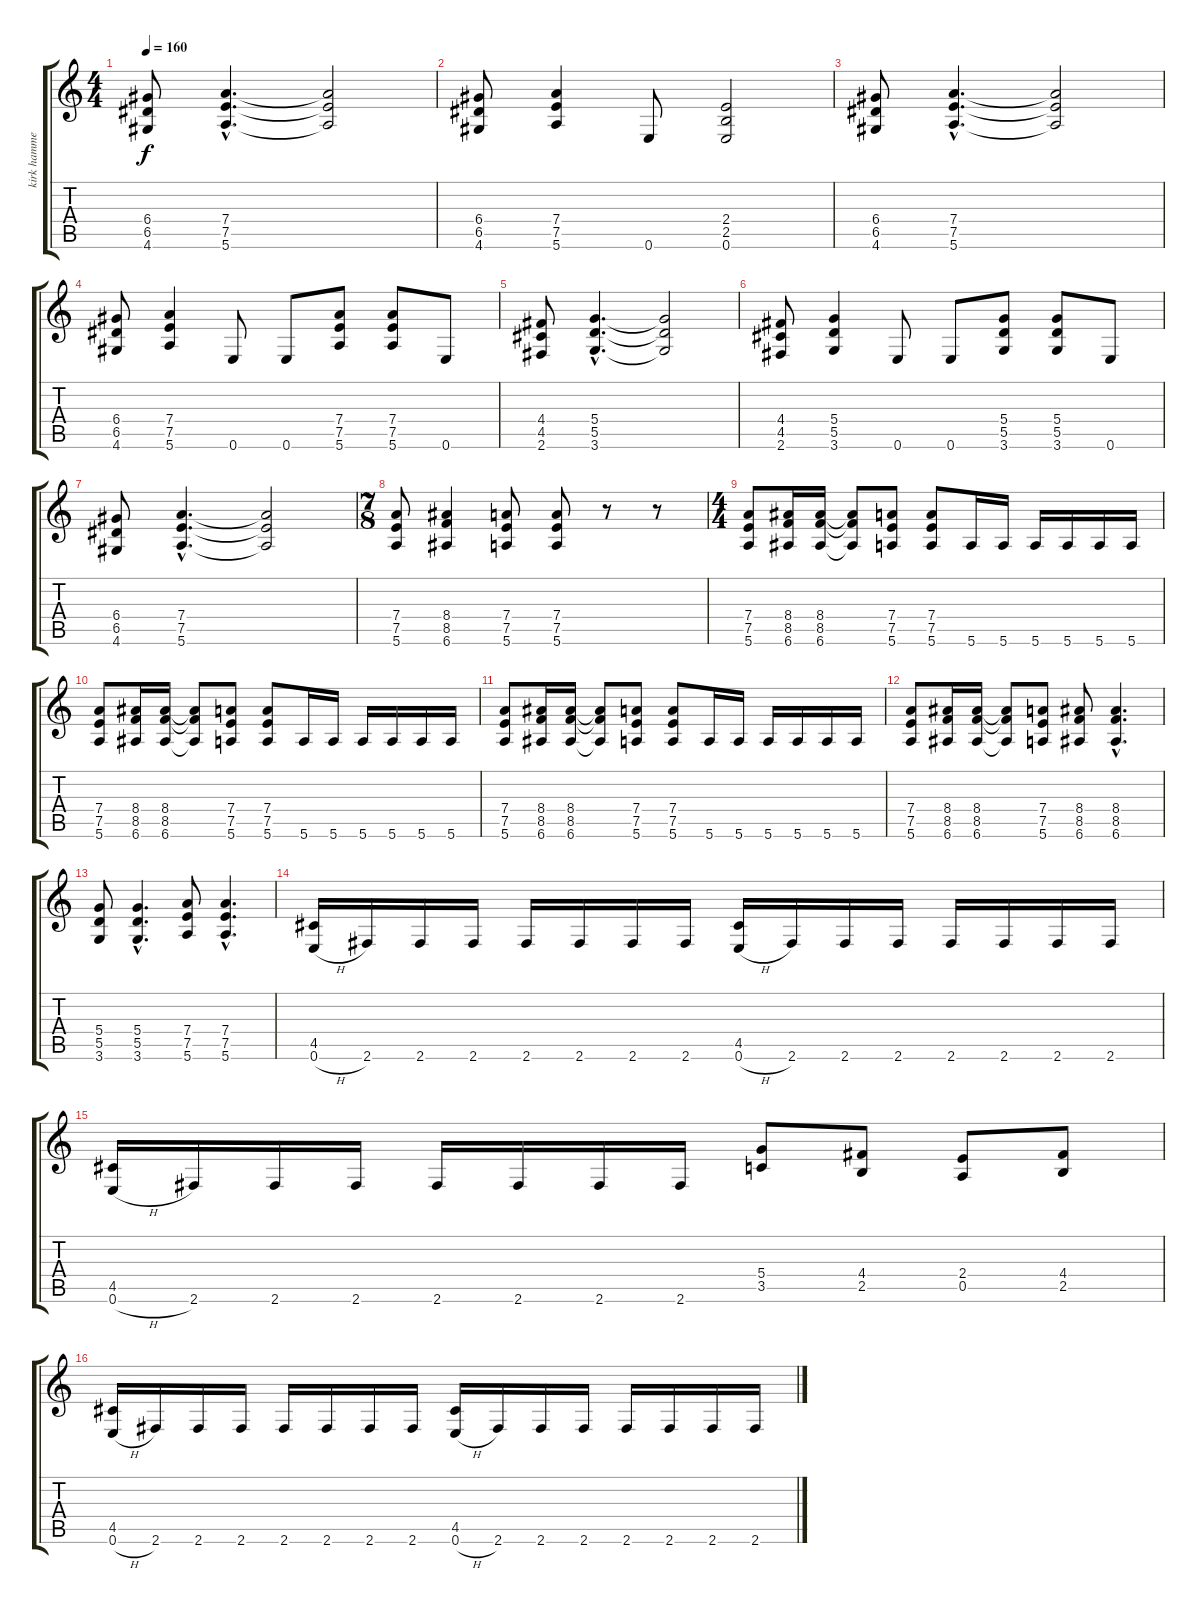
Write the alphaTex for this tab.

\track ("kirk hammett" "kirk hamme") {instrument distortionguitar}
\staff {score tabs}
\tuning (E4 B3 G3 D3 A2 E2) {hide}
\ts (4 4)
\tempo 160
\clef g2
\ks c
(6.4 6.5 4.6).8{dy f} (7.4{hac} 7.5{hac} 5.6{hac}).4{d} (7.4{t} 7.5{t} 5.6{t}).2 |
(6.4 6.5 4.6).8 (7.4 7.5 5.6).4 0.6.8 (2.4 2.5 0.6).2 |
(6.4 6.5 4.6).8 (7.4{hac} 7.5{hac} 5.6{hac}).4{d} (7.4{t} 7.5{t} 5.6{t}).2 |
(6.4 6.5 4.6).8 (7.4 7.5 5.6).4 0.6.8 0.6.8 (7.4 7.5 5.6).8 (7.4 7.5 5.6).8 0.6.8 |
(4.4 4.5 2.6).8 (5.4{hac} 5.5{hac} 3.6{hac}).4{d} (5.4{t} 5.5{t} 3.6{t}).2 |
(4.4 4.5 2.6).8 (5.4 5.5 3.6).4 0.6.8 0.6.8 (5.4 5.5 3.6).8 (5.4 5.5 3.6).8 0.6.8 |
(6.4 6.5 4.6).8 (7.4{hac} 7.5{hac} 5.6{hac}).4{d} (7.4{t} 7.5{t} 5.6{t}).2 |
\ts (7 8)
(7.4 7.5 5.6).8 (8.4 8.5 6.6).4 (7.4 7.5 5.6).8 (7.4 7.5 5.6).8 r.8 r.8 |
\ts (4 4)
(7.4 7.5 5.6).8 (8.4 8.5 6.6).16 (8.4 8.5 6.6).16 (8.4{t} 8.5{t} 6.6{t}).8 (7.4 7.5 5.6).8 (7.4 7.5 5.6).8 5.6.16 5.6.16 5.6.16 5.6.16 5.6.16 5.6.16 |
(7.4 7.5 5.6).8 (8.4 8.5 6.6).16 (8.4 8.5 6.6).16 (8.4{t} 8.5{t} 6.6{t}).8 (7.4 7.5 5.6).8 (7.4 7.5 5.6).8 5.6.16 5.6.16 5.6.16 5.6.16 5.6.16 5.6.16 |
(7.4 7.5 5.6).8 (8.4 8.5 6.6).16 (8.4 8.5 6.6).16 (8.4{t} 8.5{t} 6.6{t}).8 (7.4 7.5 5.6).8 (7.4 7.5 5.6).8 5.6.16 5.6.16 5.6.16 5.6.16 5.6.16 5.6.16 |
(7.4 7.5 5.6).8 (8.4 8.5 6.6).16 (8.4 8.5 6.6).16 (8.4{t} 8.5{t} 6.6{t}).8 (7.4 7.5 5.6).8 (8.4 8.5 6.6).8 (8.4{hac} 8.5{hac} 6.6{hac}).4{d} |
(5.4 5.5 3.6).8 (5.4{hac} 5.5{hac} 3.6{hac}).4{d} (7.4 7.5 5.6).8 (7.4{hac} 7.5{hac} 5.6{hac}).4{d} |
(4.5 0.6{h}).16 2.6.16 2.6.16 2.6.16 2.6.16 2.6.16 2.6.16 2.6.16 (4.5 0.6{h}).16 2.6.16 2.6.16 2.6.16 2.6.16 2.6.16 2.6.16 2.6.16 |
(4.5 0.6{h}).16 2.6.16 2.6.16 2.6.16 2.6.16 2.6.16 2.6.16 2.6.16 (5.4 3.5).8 (4.4 2.5).8 (2.4 0.5).8 (4.4 2.5).8 |
(4.5 0.6{h}).16 2.6.16 2.6.16 2.6.16 2.6.16 2.6.16 2.6.16 2.6.16 (4.5 0.6{h}).16 2.6.16 2.6.16 2.6.16 2.6.16 2.6.16 2.6.16 2.6.16
